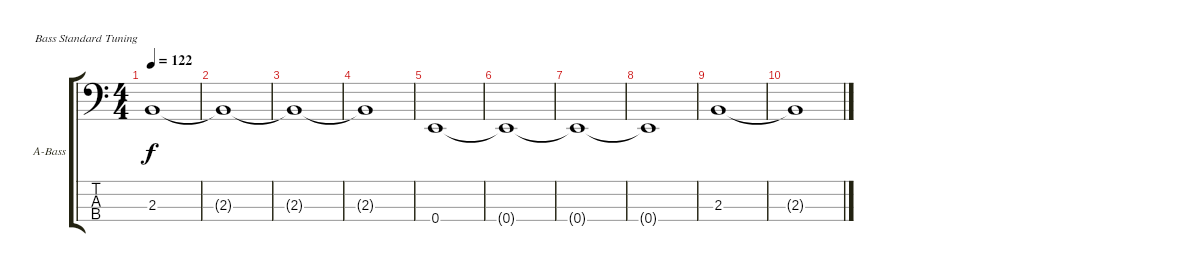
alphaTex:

\bracketExtendMode groupsimilarinstruments
\firstSystemTrackNameOrientation horizontal
\otherSystemsTrackNameOrientation horizontal
\track ("Synth 3" "A-Bass") {instrument lead2sawtooth}
\staff {score tabs}
\tuning (G2 D2 A1 E1)
\displaytranspose 12
\ts (4 4)
\tempo 122
\clef f4
\ks c
2.3.1{dy f} |
2.3{t}.1 |
2.3{t}.1 |
2.3{t}.1 |
0.4.1 |
0.4{t}.1 |
0.4{t}.1 |
0.4{t}.1 |
2.3.1 |
2.3{t}.1
